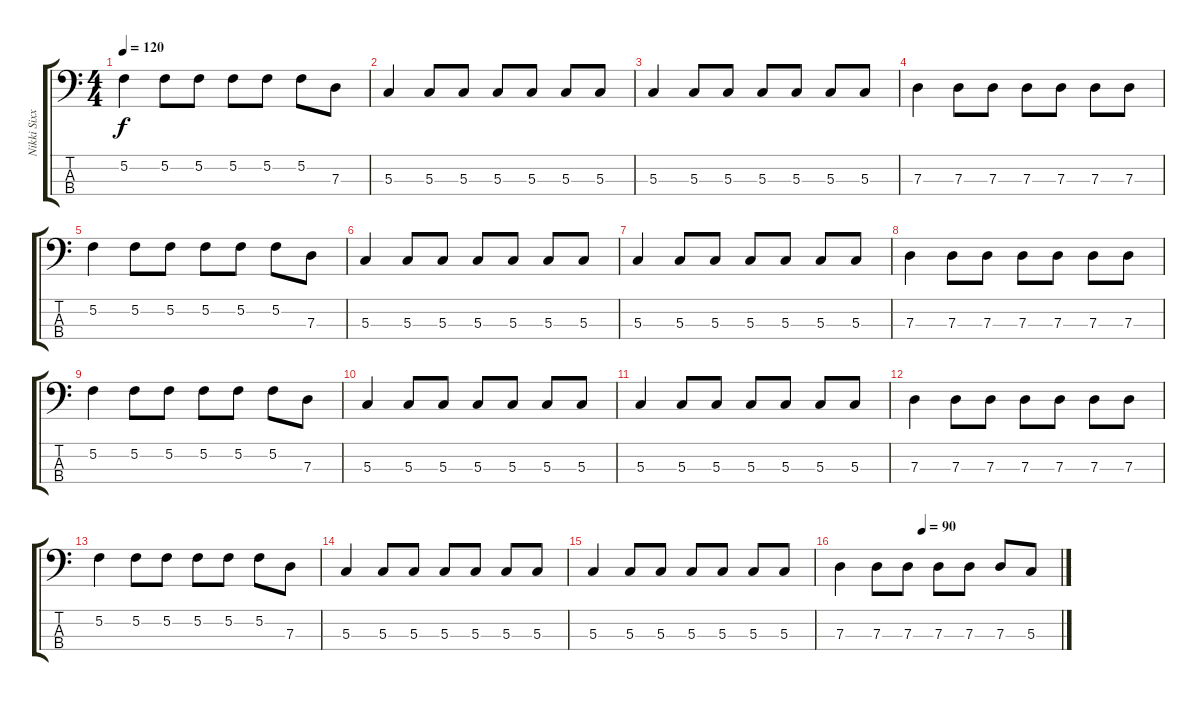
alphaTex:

\track ("Nikki Sixx - Bass" "Nikki Sixx") {instrument electricbasspick}
\staff {score tabs}
\tuning (F2 C2 G1 D1) {hide}
\ts (4 4)
\tempo 120
\clef f4
\ks c
5.2.4{dy f} 5.2.8 5.2.8 5.2.8 5.2.8 5.2.8 7.3.8 |
5.3.4 5.3.8 5.3.8 5.3.8 5.3.8 5.3.8 5.3.8 |
5.3.4 5.3.8 5.3.8 5.3.8 5.3.8 5.3.8 5.3.8 |
7.3.4 7.3.8 7.3.8 7.3.8 7.3.8 7.3.8 7.3.8 |
5.2.4 5.2.8 5.2.8 5.2.8 5.2.8 5.2.8 7.3.8 |
5.3.4 5.3.8 5.3.8 5.3.8 5.3.8 5.3.8 5.3.8 |
5.3.4 5.3.8 5.3.8 5.3.8 5.3.8 5.3.8 5.3.8 |
7.3.4 7.3.8 7.3.8 7.3.8 7.3.8 7.3.8 7.3.8 |
5.2.4 5.2.8 5.2.8 5.2.8 5.2.8 5.2.8 7.3.8 |
5.3.4 5.3.8 5.3.8 5.3.8 5.3.8 5.3.8 5.3.8 |
5.3.4 5.3.8 5.3.8 5.3.8 5.3.8 5.3.8 5.3.8 |
7.3.4 7.3.8 7.3.8 7.3.8 7.3.8 7.3.8 7.3.8 |
5.2.4 5.2.8 5.2.8 5.2.8 5.2.8 5.2.8 7.3.8 |
5.3.4 5.3.8 5.3.8 5.3.8 5.3.8 5.3.8 5.3.8 |
5.3.4 5.3.8 5.3.8 5.3.8 5.3.8 5.3.8 5.3.8 |
\tempo (90 0.375)
7.3.4 7.3.8 7.3.8 7.3.8 7.3.8 7.3.8 5.3.8
